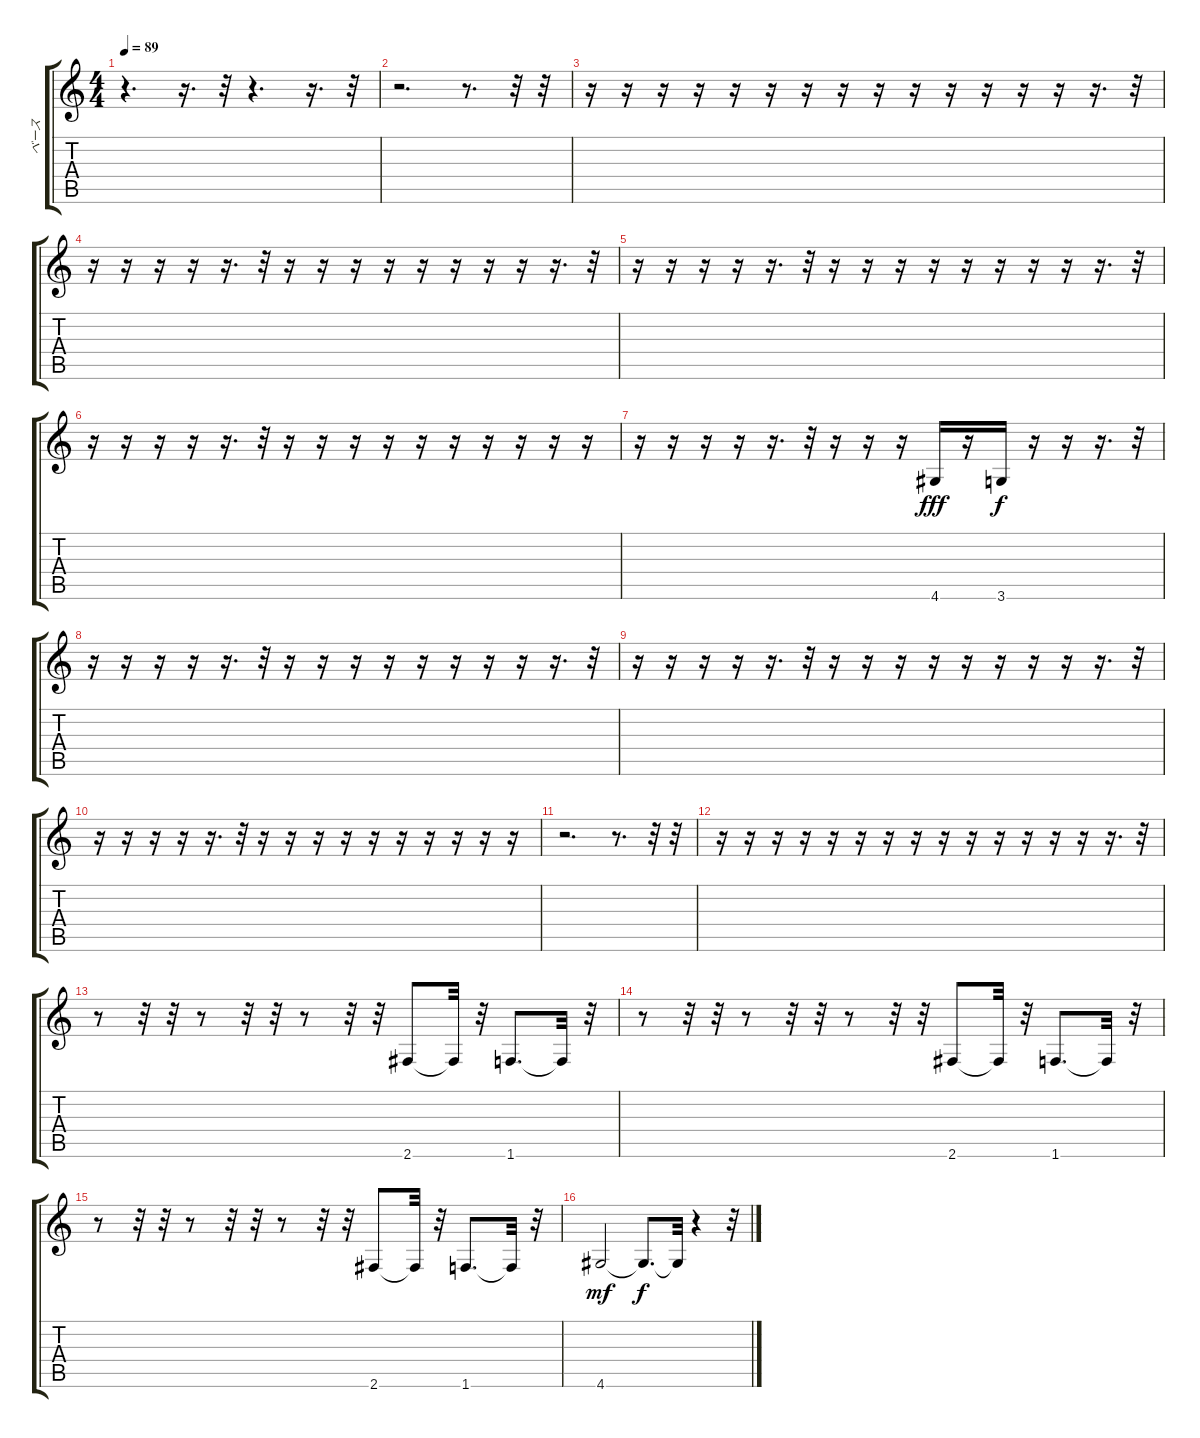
\track ("ベース" "ベース") {instrument electricbassfinger}
\staff {score tabs}
\tuning (E4 B3 G3 D3 A2 E2) {hide}
\ts (4 4)
\tempo 89
\clef g2
\ks c
r.4{d dy f} r.16{d} r.32 r.4{d} r.16{d} r.32 |
r.2{d} r.8{d} r.32 r.32 |
r.16 r.16 r.16 r.16 r.16 r.16 r.16 r.16 r.16 r.16 r.16 r.16 r.16 r.16 r.16{d} r.32 |
r.16 r.16 r.16 r.16 r.16{d} r.32 r.16 r.16 r.16 r.16 r.16 r.16 r.16 r.16 r.16{d} r.32 |
r.16 r.16 r.16 r.16 r.16{d} r.32 r.16 r.16 r.16 r.16 r.16 r.16 r.16 r.16 r.16{d} r.32 |
r.16 r.16 r.16 r.16 r.16{d} r.32 r.16 r.16 r.16 r.16 r.16 r.16 r.16 r.16 r.16 r.16 |
r.16 r.16 r.16 r.16 r.16{d} r.32 r.16 r.16 r.16 4.6.16{dy fff} r.16 3.6.16{dy f} r.16 r.16 r.16{d} r.32 |
r.16 r.16 r.16 r.16 r.16{d} r.32 r.16 r.16 r.16 r.16 r.16 r.16 r.16 r.16 r.16{d} r.32 |
r.16 r.16 r.16 r.16 r.16{d} r.32 r.16 r.16 r.16 r.16 r.16 r.16 r.16 r.16 r.16{d} r.32 |
r.16 r.16 r.16 r.16 r.16{d} r.32 r.16 r.16 r.16 r.16 r.16 r.16 r.16 r.16 r.16 r.16 |
r.2{d} r.8{d} r.32 r.32 |
r.16 r.16 r.16 r.16 r.16 r.16 r.16 r.16 r.16 r.16 r.16 r.16 r.16 r.16 r.16{d} r.32 |
r.8 r.32 r.32 r.8 r.32 r.32 r.8 r.32 r.32 2.6.8 2.6{t}.32 r.32 1.6.8{d} 1.6{t}.32 r.32 |
r.8 r.32 r.32 r.8 r.32 r.32 r.8 r.32 r.32 2.6.8 2.6{t}.32 r.32 1.6.8{d} 1.6{t}.32 r.32 |
r.8 r.32 r.32 r.8 r.32 r.32 r.8 r.32 r.32 2.6.8 2.6{t}.32 r.32 1.6.8{d} 1.6{t}.32 r.32 |
4.6.2{dy mf} 4.6{t}.8{d dy f} 4.6{t}.32 r.4 r.32
